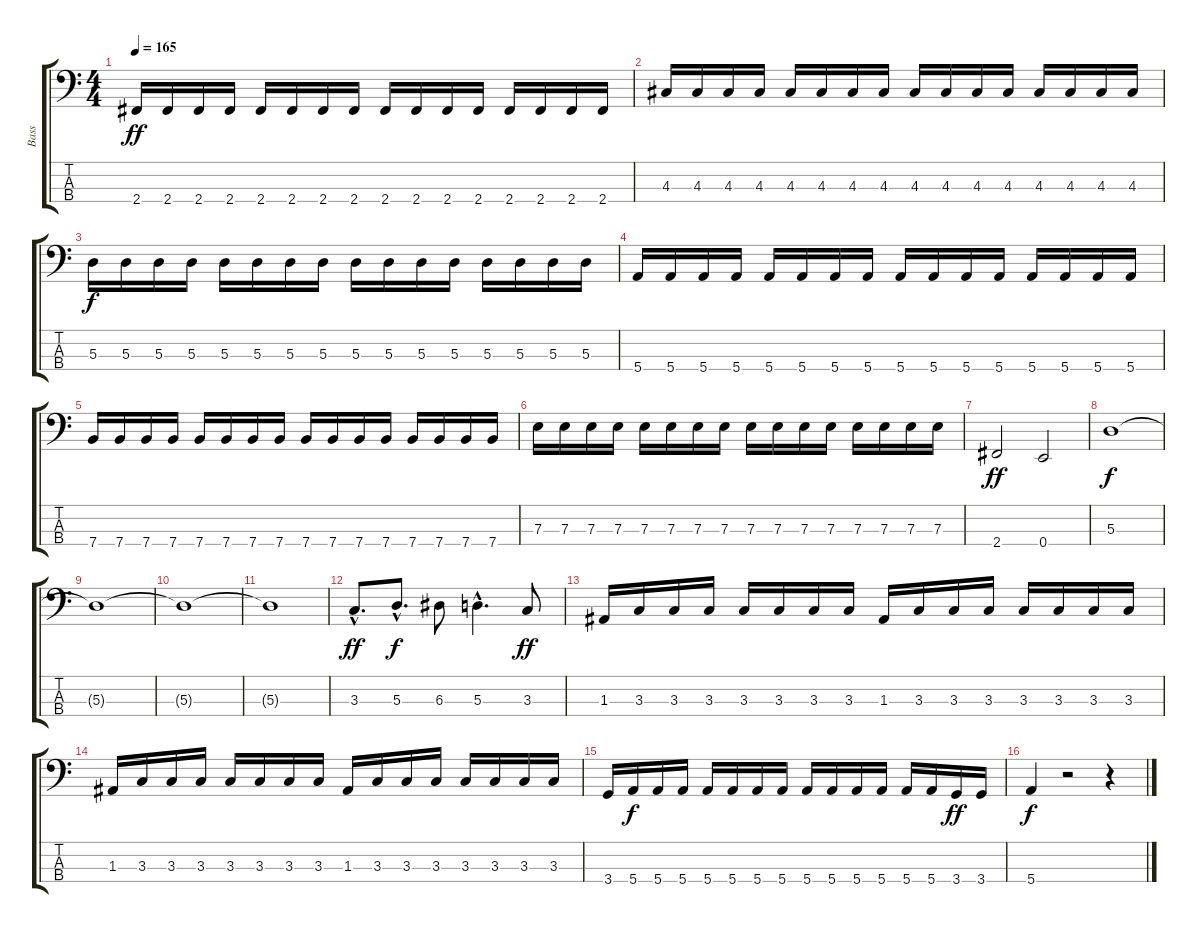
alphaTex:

\track ("Bass " "Bass ") {instrument electricbassfinger}
\staff {score tabs}
\tuning (G2 D2 A1 E1) {hide}
\ts (4 4)
\tempo 165
\clef f4
\ks c
2.4.16{dy ff} 2.4.16 2.4.16 2.4.16 2.4.16 2.4.16 2.4.16 2.4.16 2.4.16 2.4.16 2.4.16 2.4.16 2.4.16 2.4.16 2.4.16 2.4.16 |
4.3.16 4.3.16 4.3.16 4.3.16 4.3.16 4.3.16 4.3.16 4.3.16 4.3.16 4.3.16 4.3.16 4.3.16 4.3.16 4.3.16 4.3.16 4.3.16 |
5.3.16{dy f} 5.3.16 5.3.16 5.3.16 5.3.16 5.3.16 5.3.16 5.3.16 5.3.16 5.3.16 5.3.16 5.3.16 5.3.16 5.3.16 5.3.16 5.3.16 |
5.4.16 5.4.16 5.4.16 5.4.16 5.4.16 5.4.16 5.4.16 5.4.16 5.4.16 5.4.16 5.4.16 5.4.16 5.4.16 5.4.16 5.4.16 5.4.16 |
7.4.16 7.4.16 7.4.16 7.4.16 7.4.16 7.4.16 7.4.16 7.4.16 7.4.16 7.4.16 7.4.16 7.4.16 7.4.16 7.4.16 7.4.16 7.4.16 |
7.3.16 7.3.16 7.3.16 7.3.16 7.3.16 7.3.16 7.3.16 7.3.16 7.3.16 7.3.16 7.3.16 7.3.16 7.3.16 7.3.16 7.3.16 7.3.16 |
2.4.2{dy ff} 0.4.2 |
5.3.1{dy f} |
5.3{t}.1 |
5.3{t}.1 |
5.3{t}.1 |
3.3{hac}.8{d dy ff} 5.3{hac}.8{d dy f} 6.3.8 5.3{hac}.4{d} 3.3.8{dy ff} |
1.3.16 3.3.16 3.3.16 3.3.16 3.3.16 3.3.16 3.3.16 3.3.16 1.3.16 3.3.16 3.3.16 3.3.16 3.3.16 3.3.16 3.3.16 3.3.16 |
1.3.16 3.3.16 3.3.16 3.3.16 3.3.16 3.3.16 3.3.16 3.3.16 1.3.16 3.3.16 3.3.16 3.3.16 3.3.16 3.3.16 3.3.16 3.3.16 |
3.4.16 5.4.16{dy f} 5.4.16 5.4.16 5.4.16 5.4.16 5.4.16 5.4.16 5.4.16 5.4.16 5.4.16 5.4.16 5.4.16 5.4.16 3.4.16{dy ff} 3.4.16 |
5.4.4{dy f} r.2 r.4
